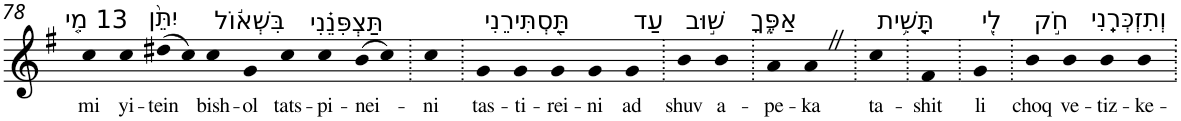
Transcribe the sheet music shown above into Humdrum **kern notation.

**kern	**text
*part1	*part1
*staff1	*staff1
*I"Piano	*
*I'Pno	*
!!LO:PB:g=z
*clefG2	*
*k[f#]	*
*G:	*
=78	=78
!LO:TX:a:t=13 מִ֤י	!
!	!LO:LY:b
4cc	mi
!LO:TX:a:t=יִתֵּ֨ן	!
!	!LO:LY:b
4cc	yi-
!	!LO:LY:b
(8dd#X	-tein
8cc)	.
!LO:TX:a:t=בִּשְׁא֬וֹל	!
!	!LO:LY:b
4cc	bish-
!	!LO:LY:b
4g	-ol
!LO:TX:a:t=תַּצְפִּנֵ֗נִי	!
!	!LO:LY:b
4cc	tats-
!	!LO:LY:b
4cc	-pi-
!	!LO:LY:b
(8b	-nei-
8cc)	.
=79.	=79.
!	!LO:LY:b
4cc	-ni
=80.	=80.
!LO:TX:a:t=תַּ֭סְתִּירֵנִי	!
!	!LO:LY:b
4g	tas-
!	!LO:LY:b
4g	-ti-
!	!LO:LY:b
4g	-rei-
!	!LO:LY:b
4g	-ni
!LO:TX:a:t=עַד	!
!	!LO:LY:b
4g	ad
=81.	=81.
!LO:TX:a:t=שׁ֣וּב	!
!	!LO:LY:b
4b	shuv
!LO:TX:a:t=אַפֶּ֑ךָ	!
!	!LO:LY:b
4b	a-
=82.	=82.
!	!LO:LY:b
4a	-pe-
!	!LO:LY:b
4aZ	-ka
=83.	=83.
!LO:TX:a:t=תָּ֤שִׁ֥ית	!
!	!LO:LY:b
4cc	ta-
=84.	=84.
!	!LO:LY:b
4f#	-shit
=85.	=85.
!LO:TX:a:t=לִ֖י	!
!	!LO:LY:b
4g	li
=86.	=86.
!LO:TX:a:t=חֹ֣ק	!
!	!LO:LY:b
4b	choq
!LO:TX:a:t=וְתִזְכְּרֵֽנִי	!
!	!LO:LY:b
4b	ve-
!	!LO:LY:b
4b	-tiz-
!	!LO:LY:b
4b	-ke-
=.	=.
*-	*-
